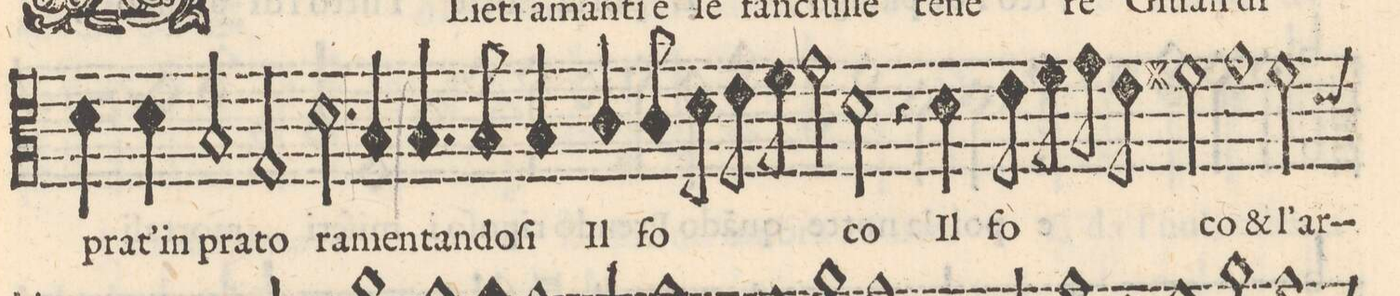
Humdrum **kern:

**kern	**text
*I"ALTO	*
*clefC3	*
*k[]	*
*met(C)	*
*M4/2	*
4d\	prat'
4d\	in
2B/	pra-
2G/	-to
2.d\	ra-
=7-	=7-
4B/	men-
4.B/	-ta
8B/	do-
4B/	-ſi
4c/	Il
8c/	fo-
8d\	.
8e\	.
8f\	.
=8-	=8-
2g\	.
2d\	-co
4r	.
4d\	Il
8e\	fo-
8f\	.
8g\	.
8e\	.
=9-	=9-
2f#X\	-co
1g\	&
2fny\	l'ar-
=10-	=10-
*-	*-
